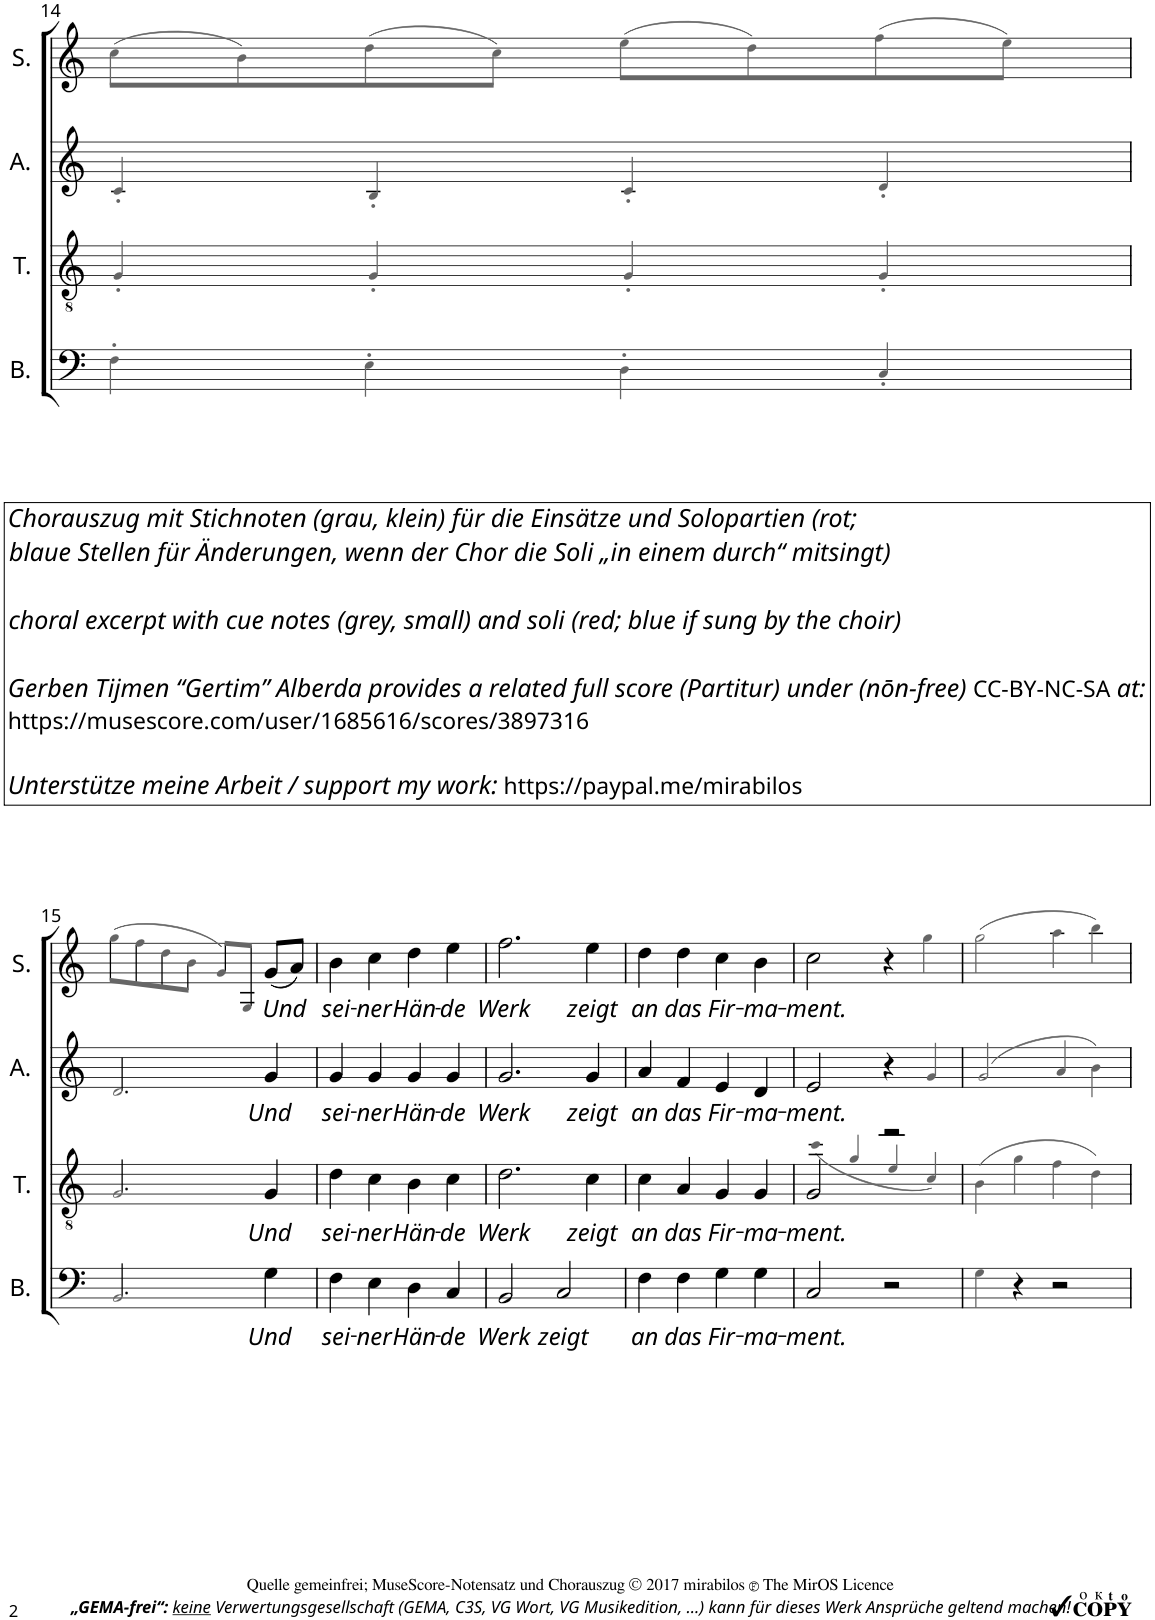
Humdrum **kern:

**kern	**text	**kern	**text	**kern	**text	**kern	**text
*part4	*part4	*part3	*part3	*part2	*part2	*part1	*part1
*staff4	*staff4	*staff3	*staff3	*staff2	*staff2	*staff1	*staff1
*I"Baß	*	*I"Tenor	*	*I"Alt	*	*I"Sopran	*
*I'B.	*	*I'T.	*	*I'A.	*	*I'S.	*
!!LO:PB:g=z
*clefF4	*	*clefGv2	*	*clefG2	*	*clefG2	*
*k[]	*	*k[]	*	*k[]	*	*k[]	*
*M2/2	*	*M2/2	*	*M2/2	*	*M2/2	*
*met(c|)	*	*met(c|)	*	*met(c|)	*	*met(c|)	*
=14	=14	=14	=14	=14	=14	=14	=14
4F'i\	.	4G'i/	.	4c'i/	.	(8cci\L	.
.	.	.	.	.	.	8bi\)	.
4E'i\	.	4G'i/	.	4B'i/	.	(8ddi\	.
.	.	.	.	.	.	8cci\J)	.
4D'i\	.	4G'i/	.	4c'i/	.	(8eei\L	.
.	.	.	.	.	.	8ddi\)	.
4C'i/	.	4G'i/	.	4d'i/	.	(8ffi\	.
.	.	.	.	.	.	8eei\J)	.
!!LO:LB:g=z
=15	=15	=15	=15	=15	=15	=15	=15
2.BBi/	.	2.Gi/	.	2.di/	.	(8ggi\L	.
.	.	.	.	.	.	8ffi\	.
.	.	.	.	.	.	8ddi\	.
.	.	.	.	.	.	8bi\J	.
.	.	.	.	.	.	8gi/L)	.
.	.	.	.	.	.	8Gi/J	.
!	!LO:LY:b	!	!LO:LY:b	!	!LO:LY:b	!	!LO:LY:b
4G\	Und	4G/	Und	4g/	Und	(8g/L	Und
.	.	.	.	.	.	8a/J)	.
=16	=16	=16	=16	=16	=16	=16	=16
!	!LO:LY:b	!	!LO:LY:b	!	!LO:LY:b	!	!LO:LY:b
4F\	sei-	4d\	sei-	4g/	sei-	4b\	sei-
!	!LO:LY:b	!	!LO:LY:b	!	!LO:LY:b	!	!LO:LY:b
4E\	-ner	4c\	-ner	4g/	-ner	4cc\	-ner
!	!LO:LY:b	!	!LO:LY:b	!	!LO:LY:b	!	!LO:LY:b
4D\	Hän-	4B\	Hän-	4g/	Hän-	4dd\	Hän-
!	!LO:LY:b	!	!LO:LY:b	!	!LO:LY:b	!	!LO:LY:b
4C/	-de	4c\	-de	4g/	-de	4ee\	-de
=17	=17	=17	=17	=17	=17	=17	=17
!	!LO:LY:b	!	!LO:LY:b	!	!LO:LY:b	!	!LO:LY:b
2BB/	Werk	2.d\	Werk	2.g/	Werk	2.ff\	Werk
!	!LO:LY:b	!	!	!	!	!	!
2C/	zeigt	.	.	.	.	.	.
!	!	!	!LO:LY:b	!	!LO:LY:b	!	!LO:LY:b
.	.	4c\	zeigt	4g/	zeigt	4ee\	zeigt
=18	=18	=18	=18	=18	=18	=18	=18
!	!LO:LY:b	!	!LO:LY:b	!	!LO:LY:b	!	!LO:LY:b
4F\	an	4c\	an	4a/	an	4dd\	an
!	!LO:LY:b	!	!LO:LY:b	!	!LO:LY:b	!	!LO:LY:b
4F\	das	4A/	das	4f/	das	4dd\	das
!	!LO:LY:b	!	!LO:LY:b	!	!LO:LY:b	!	!LO:LY:b
4G\	Fir-	4G/	Fir-	4e/	Fir-	4cc\	Fir-
!	!LO:LY:b	!	!LO:LY:b	!	!LO:LY:b	!	!LO:LY:b
4G\	-ma-	4G/	-ma-	4d/	-ma-	4b\	-ma-
=19	=19	=19	=19	=19	=19	=19	=19
!	!LO:LY:b	!	!LO:LY:b	!	!LO:LY:b	!	!LO:LY:b
*	*	*^	*	*	*	*	*
2C/	-ment.	2G/	(4cci	ment.	2e/	-ment.	2cc\	-ment.
.	.	.	4gi/	.	.	.	.	.
2r	.	2r	4ei/	.	4r	.	4r	.
.	.	.	4ci/)	.	4gi/	.	4ggi\	.
*	*	*v	*v	*	*	*	*	*
=20	=20	=20	=20	=20	=20	=20	=20
4Gi\	.	(4Bi\	.	(2gi/	.	(2ggi\	.
4r	.	4gi\	.	.	.	.	.
2r	.	4fi\	.	4ai/	.	4aai\	.
.	.	4di\)	.	4bi\)	.	4bbi\)	.
=	=	=	=	=	=	=	=
*-	*-	*-	*-	*-	*-	*-	*-
